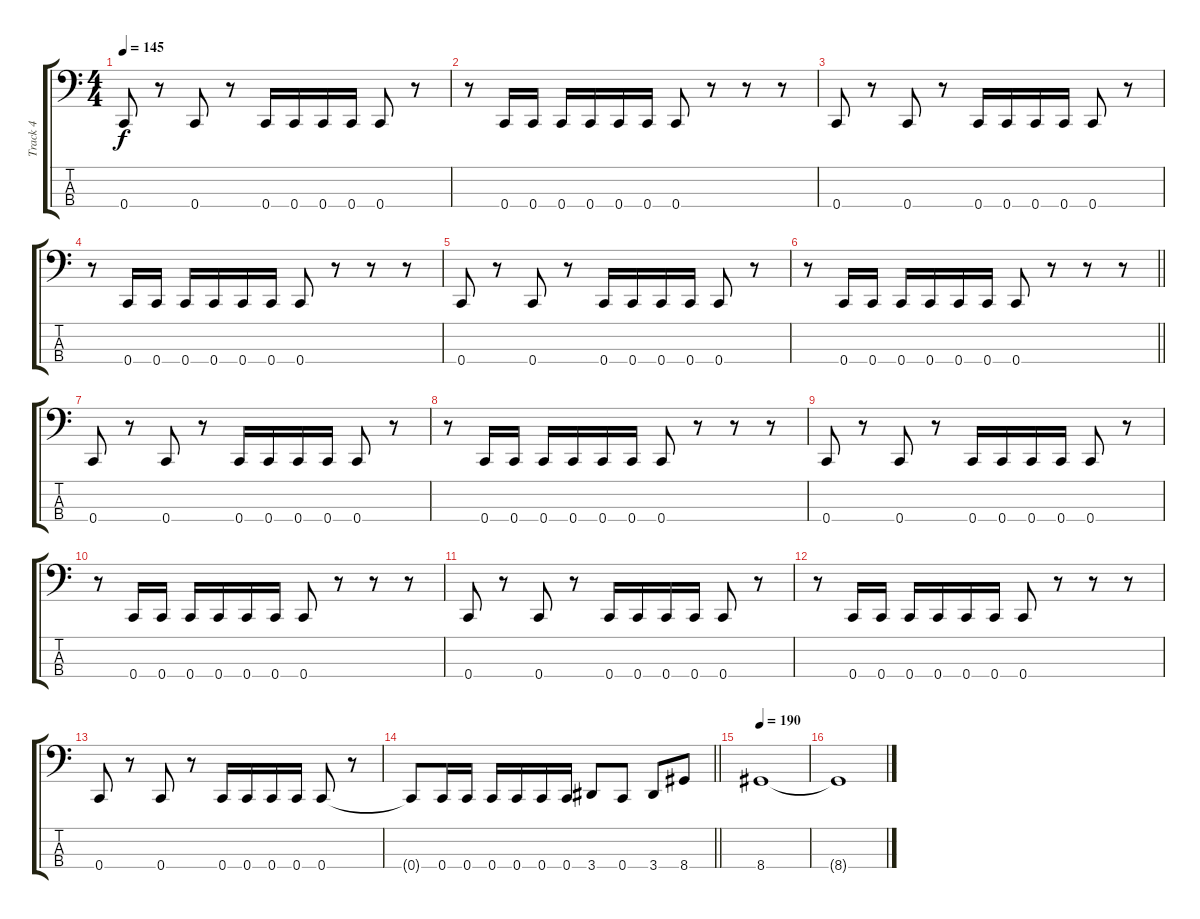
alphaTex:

\track ("Track 4" "Track 4") {instrument electricbasspick}
\staff {score tabs}
\tuning (F2 C2 G1 C1) {hide}
\ts (4 4)
\tempo 145
\clef f4
\ks c
0.4.8{dy f} r.8 0.4.8 r.8 0.4.16 0.4.16 0.4.16 0.4.16 0.4.8 r.8 |
r.8 0.4.16 0.4.16 0.4.16 0.4.16 0.4.16 0.4.16 0.4.8 r.8 r.8 r.8 |
0.4.8 r.8 0.4.8 r.8 0.4.16 0.4.16 0.4.16 0.4.16 0.4.8 r.8 |
r.8 0.4.16 0.4.16 0.4.16 0.4.16 0.4.16 0.4.16 0.4.8 r.8 r.8 r.8 |
0.4.8 r.8 0.4.8 r.8 0.4.16 0.4.16 0.4.16 0.4.16 0.4.8 r.8 |
\barLineRight lightlight
r.8 0.4.16 0.4.16 0.4.16 0.4.16 0.4.16 0.4.16 0.4.8 r.8 r.8 r.8 |
\section ("" "")
0.4.8 r.8 0.4.8 r.8 0.4.16 0.4.16 0.4.16 0.4.16 0.4.8 r.8 |
r.8 0.4.16 0.4.16 0.4.16 0.4.16 0.4.16 0.4.16 0.4.8 r.8 r.8 r.8 |
0.4.8 r.8 0.4.8 r.8 0.4.16 0.4.16 0.4.16 0.4.16 0.4.8 r.8 |
r.8 0.4.16 0.4.16 0.4.16 0.4.16 0.4.16 0.4.16 0.4.8 r.8 r.8 r.8 |
0.4.8 r.8 0.4.8 r.8 0.4.16 0.4.16 0.4.16 0.4.16 0.4.8 r.8 |
r.8 0.4.16 0.4.16 0.4.16 0.4.16 0.4.16 0.4.16 0.4.8 r.8 r.8 r.8 |
0.4.8 r.8 0.4.8 r.8 0.4.16 0.4.16 0.4.16 0.4.16 0.4.8 r.8 |
\barLineRight lightlight
0.4{t}.8 0.4.16 0.4.16 0.4.16 0.4.16 0.4.16 0.4.16 3.4.8 0.4.8 3.4.8 8.4.8 |
\section ("" "")
\tempo 190
8.4.1 |
8.4{t}.1
